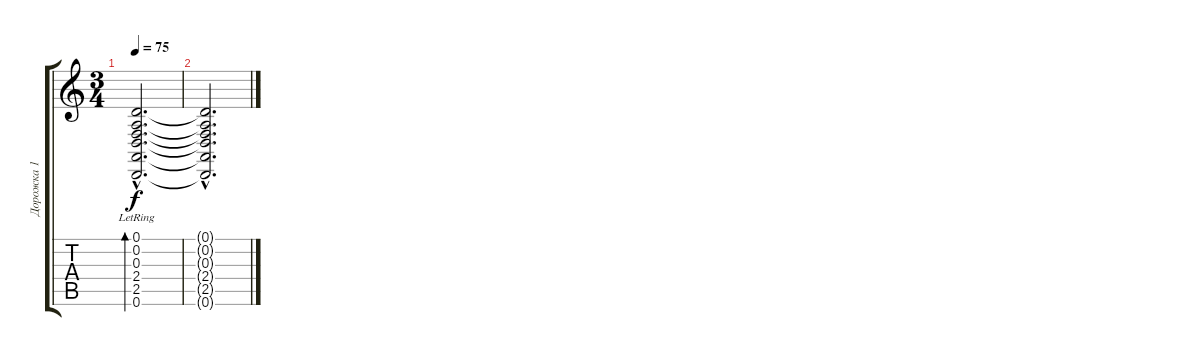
\track ("Дорожка 1" "Дорожка 1") {instrument brightacousticpiano}
\staff {score tabs}
\tuning (D4 A3 F3 C3 G2 D2) {hide}
\ts (3 4)
\tempo 75
\clef g2
\ks c
(0.1{hac} 0.2{hac} 0.3{hac} 2.4{hac} 2.5{hac} 0.6{hac lr}).2{d bd 60 dy f} |
(0.1{hac t} 0.2{hac t} 0.3{hac t} 2.4{hac t} 2.5{hac t} 0.6{hac t}).2{d}
